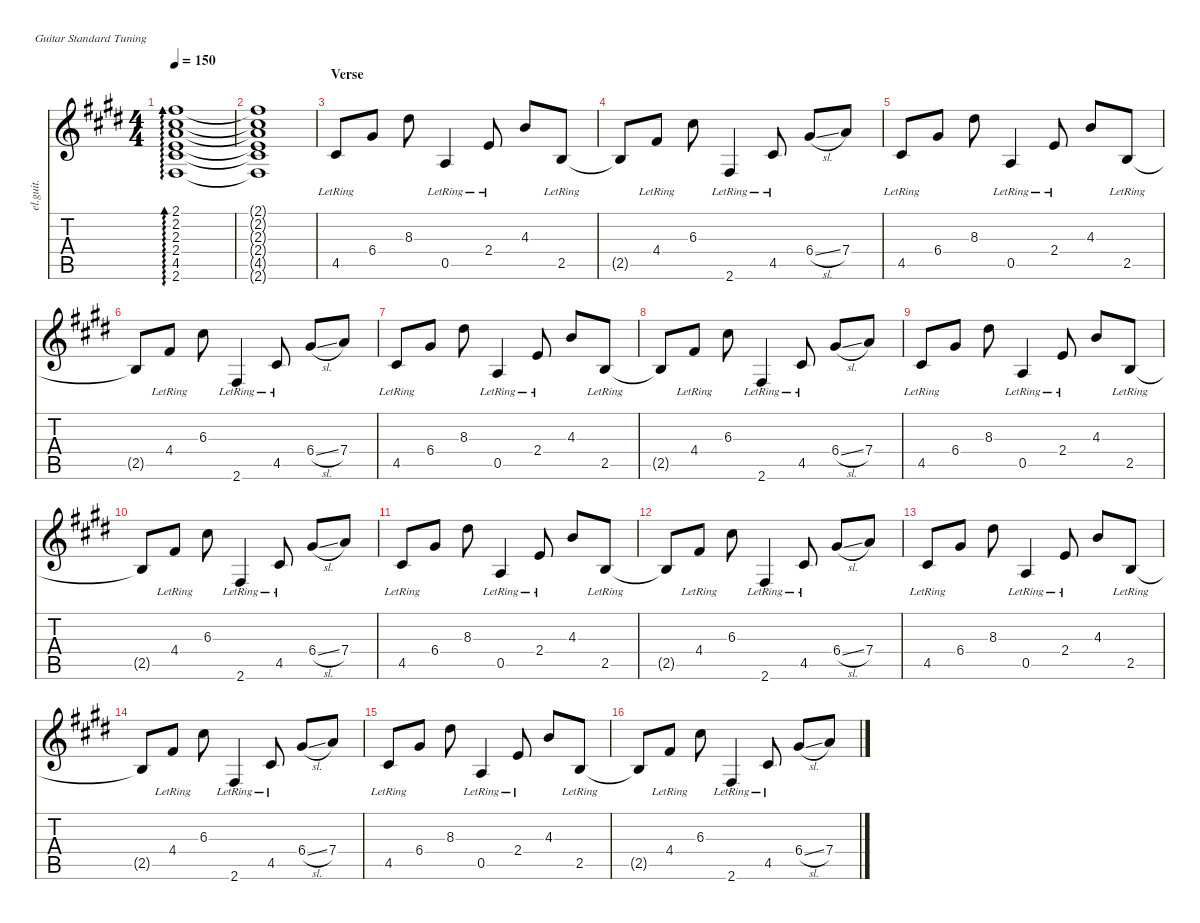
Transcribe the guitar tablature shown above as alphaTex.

\defaultSystemsLayout 4
\hideDynamics
\bracketExtendMode nobrackets
\otherSystemsTrackNameOrientation horizontal
\track ("Guitar I - A. Summers" "el.guit.") {mute instrument electricguitarclean}
\staff {score tabs}
\tuning (E4 B3 G3 D3 A2 E2)
\ts (4 4)
\tempo 150
\clef g2
\ks c#minor
(2.6{acc #} 4.5{acc #} 2.4{acc forcenatural} 2.3{acc forcenatural} 2.2{acc #} 2.1{acc #}).1{ad 0 dy mf beam Up} |
(2.1{t acc #} 2.2{t acc #} 2.3{t acc forcenatural} 2.4{t acc forcenatural} 4.5{t acc #} 2.6{t acc #}).1{beam Up} |
\section ("" "Verse")
4.5{lr acc #}.8{beam Up} 6.4{acc #}.8{beam Up} 8.3{acc #}.8{beam Down} 0.5{lr acc forcenatural}.4{beam Up} 2.4{lr acc forcenatural}.8{beam Up} 4.3{acc forcenatural}.8{beam Up} 2.5{lr acc forcenatural}.8{beam Up} |
2.5{t acc forcenatural}.8{beam Up} 4.4{lr acc #}.8{beam Up} 6.3{acc #}.8{beam Down} 2.6{lr acc #}.4{beam Up} 4.5{lr acc #}.8{beam Up} 6.4{sl acc #}.8{beam Up} 7.4{acc forcenatural}.8{beam Up} |
4.5{lr acc #}.8{beam Up} 6.4{acc #}.8{beam Up} 8.3{acc #}.8{beam Down} 0.5{lr acc forcenatural}.4{beam Up} 2.4{lr acc forcenatural}.8{beam Up} 4.3{acc forcenatural}.8{beam Up} 2.5{lr acc forcenatural}.8{beam Up} |
2.5{t acc forcenatural}.8{beam Up} 4.4{lr acc #}.8{beam Up} 6.3{acc #}.8{beam Down} 2.6{lr acc #}.4{beam Up} 4.5{lr acc #}.8{beam Up} 6.4{sl acc #}.8{beam Up} 7.4{acc forcenatural}.8{beam Up} |
4.5{lr acc #}.8{beam Up} 6.4{acc #}.8{beam Up} 8.3{acc #}.8{beam Down} 0.5{lr acc forcenatural}.4{beam Up} 2.4{lr acc forcenatural}.8{beam Up} 4.3{acc forcenatural}.8{beam Up} 2.5{lr acc forcenatural}.8{beam Up} |
2.5{t acc forcenatural}.8{beam Up} 4.4{lr acc #}.8{beam Up} 6.3{acc #}.8{beam Down} 2.6{lr acc #}.4{beam Up} 4.5{lr acc #}.8{beam Up} 6.4{sl acc #}.8{beam Up} 7.4{acc forcenatural}.8{beam Up} |
4.5{lr acc #}.8{beam Up} 6.4{acc #}.8{beam Up} 8.3{acc #}.8{beam Down} 0.5{lr acc forcenatural}.4{beam Up} 2.4{lr acc forcenatural}.8{beam Up} 4.3{acc forcenatural}.8{beam Up} 2.5{lr acc forcenatural}.8{beam Up} |
2.5{t acc forcenatural}.8{beam Up} 4.4{lr acc #}.8{beam Up} 6.3{acc #}.8{beam Down} 2.6{lr acc #}.4{beam Up} 4.5{lr acc #}.8{beam Up} 6.4{sl acc #}.8{beam Up} 7.4{acc forcenatural}.8{beam Up} |
4.5{lr acc #}.8{beam Up} 6.4{acc #}.8{beam Up} 8.3{acc #}.8{beam Down} 0.5{lr acc forcenatural}.4{beam Up} 2.4{lr acc forcenatural}.8{beam Up} 4.3{acc forcenatural}.8{beam Up} 2.5{lr acc forcenatural}.8{beam Up} |
2.5{t acc forcenatural}.8{beam Up} 4.4{lr acc #}.8{beam Up} 6.3{acc #}.8{beam Down} 2.6{lr acc #}.4{beam Up} 4.5{lr acc #}.8{beam Up} 6.4{sl acc #}.8{beam Up} 7.4{acc forcenatural}.8{beam Up} |
4.5{lr acc #}.8{beam Up} 6.4{acc #}.8{beam Up} 8.3{acc #}.8{beam Down} 0.5{lr acc forcenatural}.4{beam Up} 2.4{lr acc forcenatural}.8{beam Up} 4.3{acc forcenatural}.8{beam Up} 2.5{lr acc forcenatural}.8{beam Up} |
2.5{t acc forcenatural}.8{beam Up} 4.4{lr acc #}.8{beam Up} 6.3{acc #}.8{beam Down} 2.6{lr acc #}.4{beam Up} 4.5{lr acc #}.8{beam Up} 6.4{sl acc #}.8{beam Up} 7.4{acc forcenatural}.8{beam Up} |
4.5{lr acc #}.8{beam Up} 6.4{acc #}.8{beam Up} 8.3{acc #}.8{beam Down} 0.5{lr acc forcenatural}.4{beam Up} 2.4{lr acc forcenatural}.8{beam Up} 4.3{acc forcenatural}.8{beam Up} 2.5{lr acc forcenatural}.8{beam Up} |
2.5{t acc forcenatural}.8{beam Up} 4.4{lr acc #}.8{beam Up} 6.3{acc #}.8{beam Down} 2.6{lr acc #}.4{beam Up} 4.5{lr acc #}.8{beam Up} 6.4{sl acc #}.8{beam Up} 7.4{acc forcenatural}.8{beam Up}
